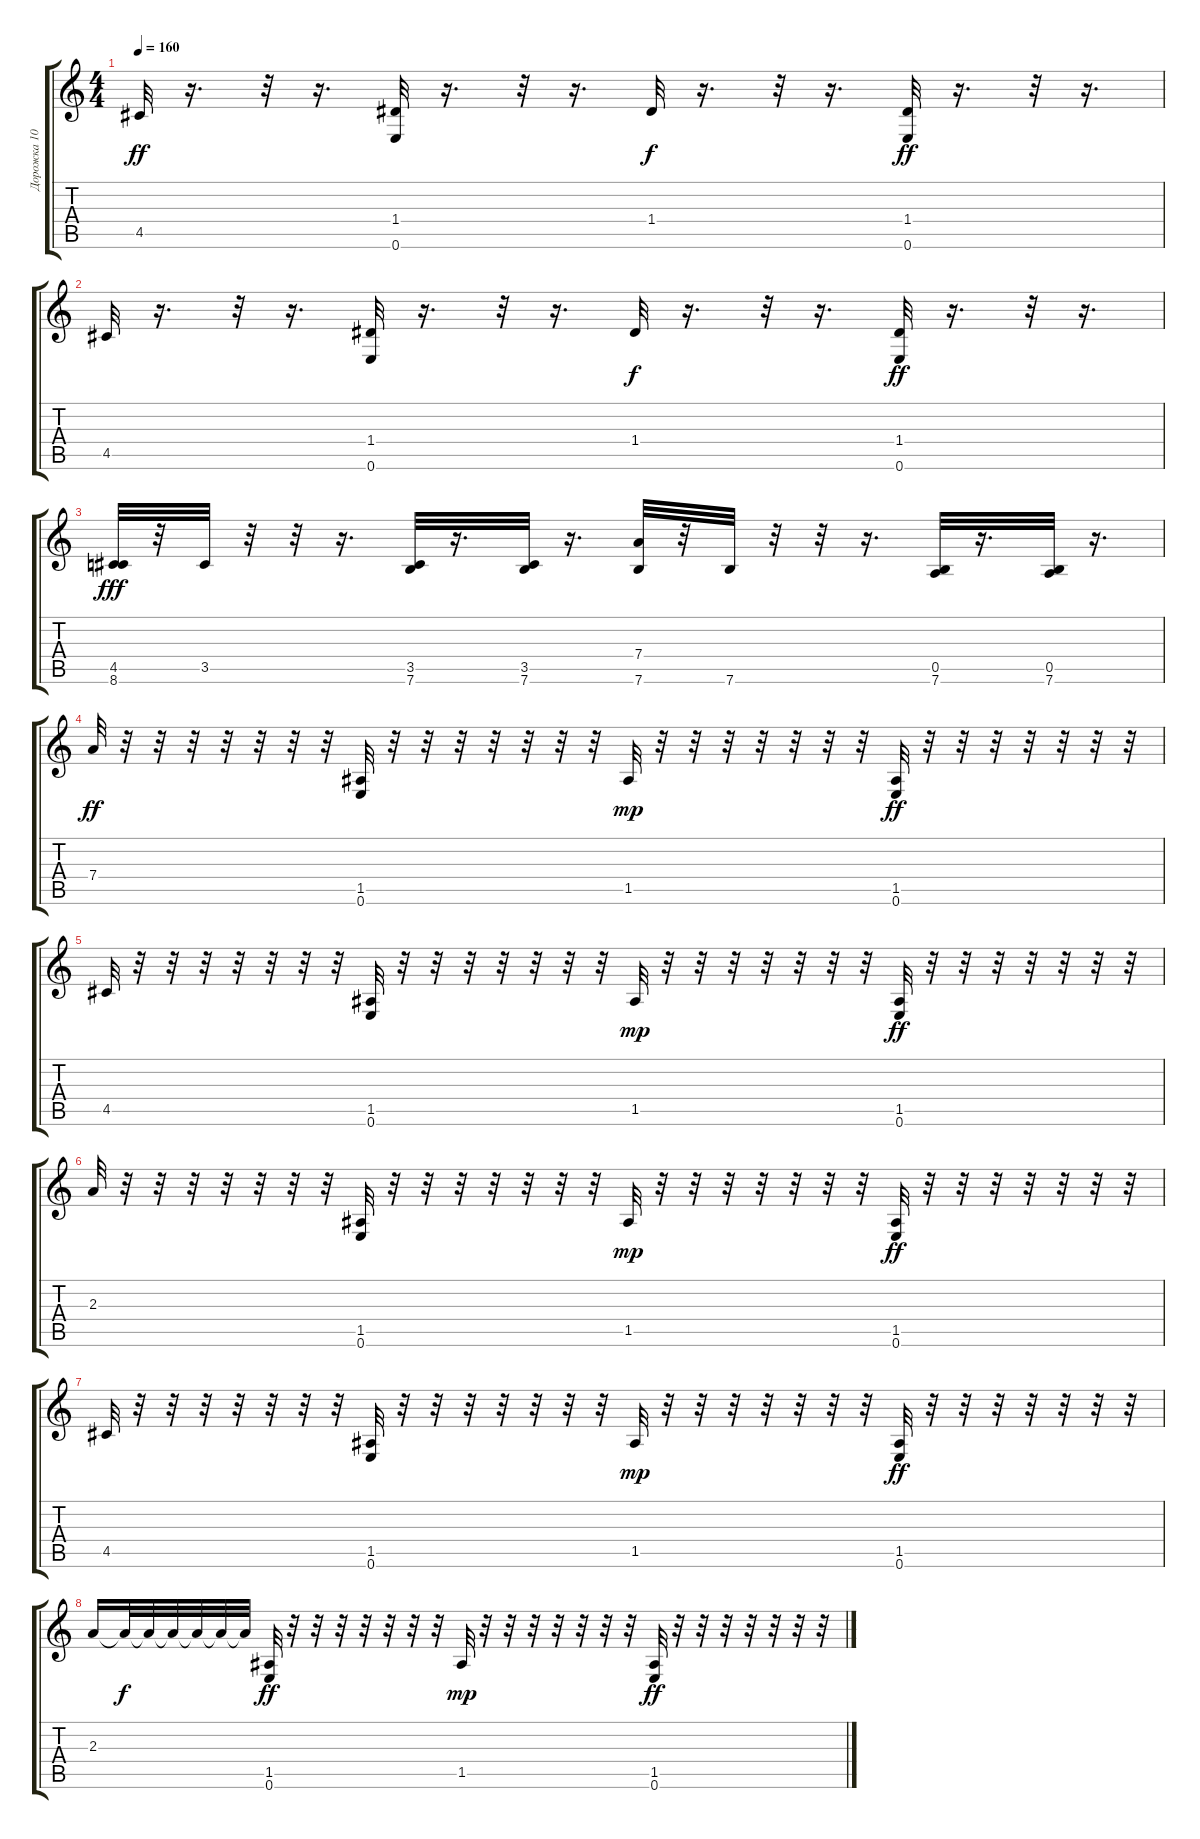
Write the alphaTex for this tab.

\track ("Дорожка 10" "Дорожка 10") {instrument acousticguitarnylon}
\staff {score tabs}
\tuning (E4 B3 G3 D3 A2 E2) {hide}
\ts (4 4)
\tempo 160
\clef g2
\ks c
4.5.32{dy ff} r.16{d} r.32 r.16{d} (1.4 0.6).32 r.16{d} r.32 r.16{d} 1.4.32{dy f} r.16{d} r.32 r.16{d} (1.4 0.6).32{dy ff} r.16{d} r.32 r.16{d} |
4.5.32 r.16{d} r.32 r.16{d} (1.4 0.6).32 r.16{d} r.32 r.16{d} 1.4.32{dy f} r.16{d} r.32 r.16{d} (1.4 0.6).32{dy ff} r.16{d} r.32 r.16{d} |
(4.5 8.6).32{dy fff} r.32 3.5.32 r.32 r.32 r.16{d} (3.5 7.6).32 r.16{d} (3.5 7.6).32 r.16{d} (7.4 7.6).32 r.32 7.6.32 r.32 r.32 r.16{d} (0.5 7.6).32 r.16{d} (0.5 7.6).32 r.16{d} |
7.4.32{dy ff} r.32 r.32 r.32 r.32 r.32 r.32 r.32 (1.5 0.6).32 r.32 r.32 r.32 r.32 r.32 r.32 r.32 1.5.32{dy mp} r.32 r.32 r.32 r.32 r.32 r.32 r.32 (1.5 0.6).32{dy ff} r.32 r.32 r.32 r.32 r.32 r.32 r.32 |
4.5.32 r.32 r.32 r.32 r.32 r.32 r.32 r.32 (1.5 0.6).32 r.32 r.32 r.32 r.32 r.32 r.32 r.32 1.5.32{dy mp} r.32 r.32 r.32 r.32 r.32 r.32 r.32 (1.5 0.6).32{dy ff} r.32 r.32 r.32 r.32 r.32 r.32 r.32 |
2.3.32 r.32 r.32 r.32 r.32 r.32 r.32 r.32 (1.5 0.6).32 r.32 r.32 r.32 r.32 r.32 r.32 r.32 1.5.32{dy mp} r.32 r.32 r.32 r.32 r.32 r.32 r.32 (1.5 0.6).32{dy ff} r.32 r.32 r.32 r.32 r.32 r.32 r.32 |
4.5.32 r.32 r.32 r.32 r.32 r.32 r.32 r.32 (1.5 0.6).32 r.32 r.32 r.32 r.32 r.32 r.32 r.32 1.5.32{dy mp} r.32 r.32 r.32 r.32 r.32 r.32 r.32 (1.5 0.6).32{dy ff} r.32 r.32 r.32 r.32 r.32 r.32 r.32 |
2.3.16 2.3{t}.32{dy f} 2.3{t}.32 2.3{t}.32 2.3{t}.32 2.3{t}.32 2.3{t}.32 (1.5 0.6).32{dy ff} r.32 r.32 r.32 r.32 r.32 r.32 r.32 1.5.32{dy mp} r.32 r.32 r.32 r.32 r.32 r.32 r.32 (1.5 0.6).32{dy ff} r.32 r.32 r.32 r.32 r.32 r.32 r.32
